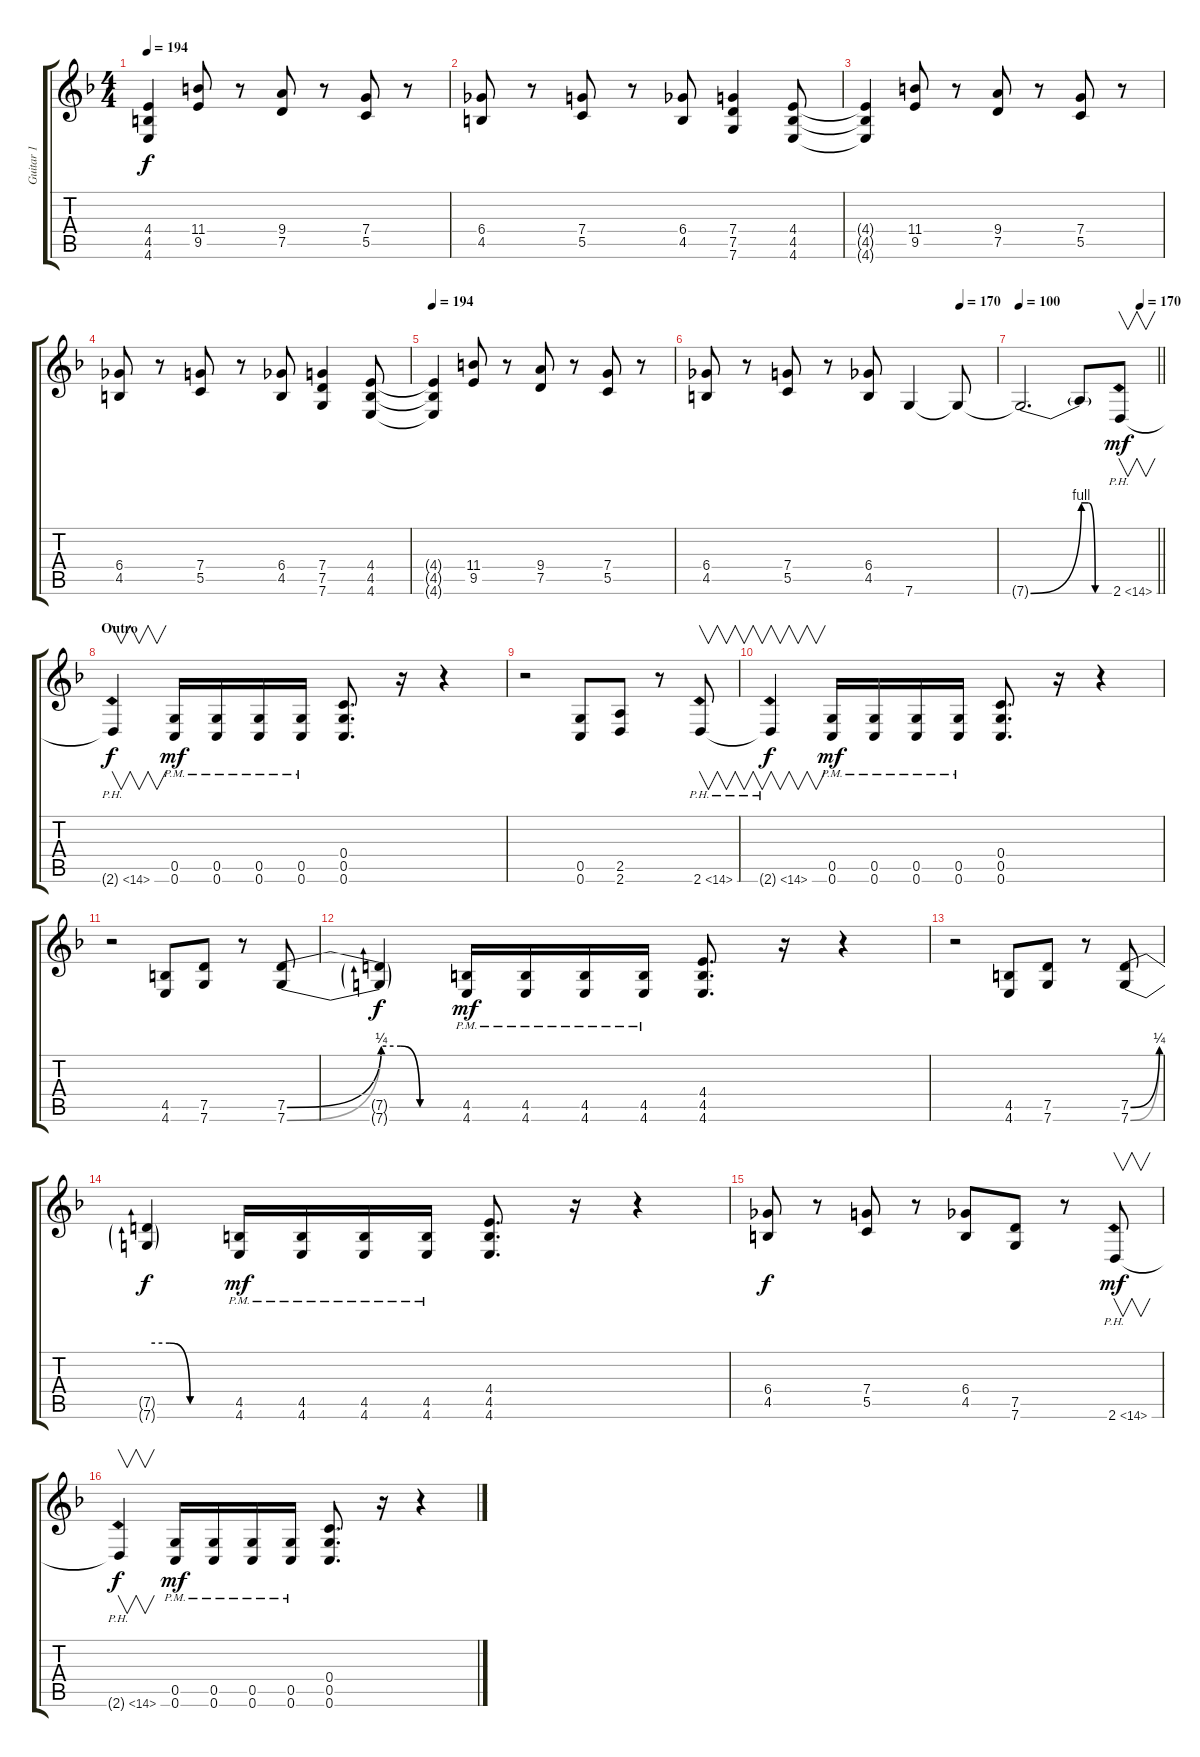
\track ("Guitar 1" "Guitar 1") {instrument distortionguitar}
\staff {score tabs}
\tuning (D4 A3 F3 C3 G2 C2) {hide}
\ts (4 4)
\tempo 194
\clef g2
\ks f
(4.4{t} 4.5{t} 4.6{t}).4{dy f} (11.4 9.5).8 r.8 (9.4 7.5).8 r.8 (7.4 5.5).8 r.8 |
(6.4 4.5).8 r.8 (7.4 5.5).8 r.8 (6.4 4.5).8 (7.4 7.5 7.6).4 (4.4 4.5 4.6).8 |
(4.4{t} 4.5{t} 4.6{t}).4 (11.4 9.5).8 r.8 (9.4 7.5).8 r.8 (7.4 5.5).8 r.8 |
(6.4 4.5).8 r.8 (7.4 5.5).8 r.8 (6.4 4.5).8 (7.4 7.5 7.6).4 (4.4 4.5 4.6).8 |
\tempo 194
(4.4{t} 4.5{t} 4.6{t}).4 (11.4 9.5).8 r.8 (9.4 7.5).8 r.8 (7.4 5.5).8 r.8 |
\tempo (170 0.875)
(6.4 4.5).8 r.8 (7.4 5.5).8 r.8 (6.4 4.5).8 7.6.4 7.6{t}.8 |
\tempo 100
\tempo (170 0.875)
\barLineRight lightlight
7.6{be (bend 0 0 60 4) t}.2{d} 7.6{be (custom 0 4 15 4 30 0 60 0) t}.8 2.6{ph 12}.8{v dy mf} |
\section ("" "Outro")
2.6{ph 12 t}.4{v dy f} (0.5{pm} 0.6{pm}).16{dy mf} (0.5{pm} 0.6{pm}).16 (0.5{pm} 0.6{pm}).16 (0.5{pm} 0.6{pm}).16 (0.4 0.5 0.6).8{d} r.16 r.4 |
r.2 (0.5 0.6).8 (2.5 2.6).8 r.8 2.6{ph 12}.8{v} |
2.6{ph 12 t}.4{v dy f} (0.5{pm} 0.6{pm}).16{dy mf} (0.5{pm} 0.6{pm}).16 (0.5{pm} 0.6{pm}).16 (0.5{pm} 0.6{pm}).16 (0.4 0.5 0.6).8{d} r.16 r.4 |
r.2 (4.5 4.6).8 (7.5 7.6).8 r.8 (7.5{be (bend 0 0 60 1)} 7.6{be (bend 0 0 60 1)}).8 |
(7.5{be (custom 0 1 15 1 30 0 60 0) t} 7.6{be (custom 0 1 15 1 30 0 60 0) t}).4{dy f} (4.5{pm} 4.6{pm}).16{dy mf} (4.5{pm} 4.6{pm}).16 (4.5{pm} 4.6{pm}).16 (4.5{pm} 4.6{pm}).16 (4.4 4.5 4.6).8{d} r.16 r.4 |
r.2 (4.5 4.6).8 (7.5 7.6).8 r.8 (7.5{be (bend 0 0 60 1)} 7.6{be (bend 0 0 60 1)}).8 |
(7.5{be (custom 0 1 15 1 30 0 60 0) t} 7.6{be (custom 0 1 15 1 30 0 60 0) t}).4{dy f} (4.5{pm} 4.6{pm}).16{dy mf} (4.5{pm} 4.6{pm}).16 (4.5{pm} 4.6{pm}).16 (4.5{pm} 4.6{pm}).16 (4.4 4.5 4.6).8{d} r.16 r.4 |
(6.4 4.5).8{dy f} r.8 (7.4 5.5).8 r.8 (6.4 4.5).8 (7.5 7.6).8 r.8 2.6{ph 12}.8{v dy mf} |
2.6{ph 12 t}.4{v dy f} (0.5{pm} 0.6{pm}).16{dy mf} (0.5{pm} 0.6{pm}).16 (0.5{pm} 0.6{pm}).16 (0.5{pm} 0.6{pm}).16 (0.4 0.5 0.6).8{d} r.16 r.4
